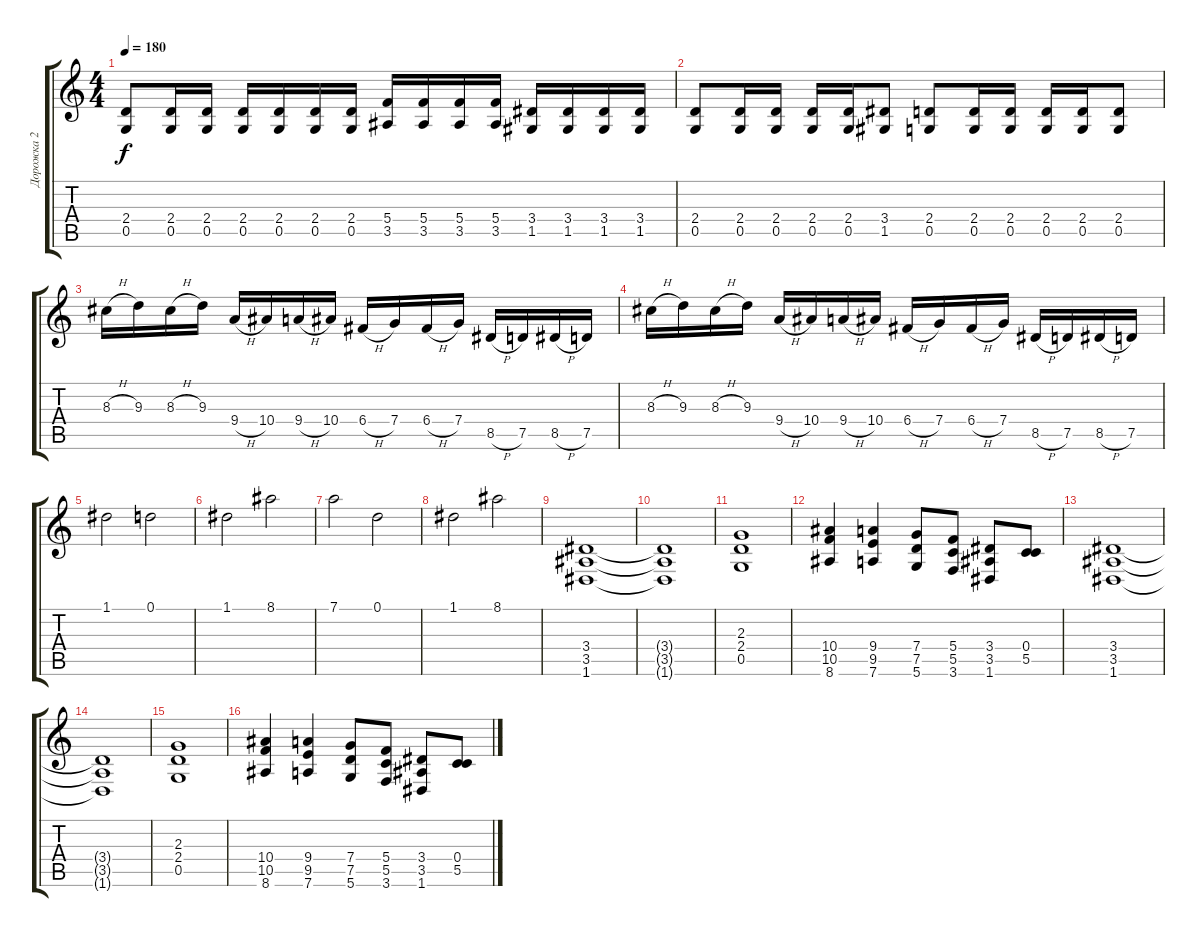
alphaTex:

\track ("Дорожка 2" "Дорожка 2") {instrument distortionguitar}
\staff {score tabs}
\tuning (D4 A3 F3 C3 G2 D2) {hide}
\ts (4 4)
\tempo 180
\clef g2
\ks c
(2.4 0.5).8{dy f} (2.4 0.5).16 (2.4 0.5).16 (2.4 0.5).16 (2.4 0.5).16 (2.4 0.5).16 (2.4 0.5).16 (5.4 3.5).16 (5.4 3.5).16 (5.4 3.5).16 (5.4 3.5).16 (3.4 1.5).16 (3.4 1.5).16 (3.4 1.5).16 (3.4 1.5).16 |
(2.4 0.5).8 (2.4 0.5).16 (2.4 0.5).16 (2.4 0.5).16 (2.4 0.5).16 (3.4 1.5).8 (2.4 0.5).8 (2.4 0.5).16 (2.4 0.5).16 (2.4 0.5).16 (2.4 0.5).16 (2.4 0.5).8 |
8.3{h}.16 9.3.16 8.3{h}.16 9.3.16 9.4{h}.16 10.4.16 9.4{h}.16 10.4.16 6.4{h}.16 7.4.16 6.4{h}.16 7.4.16 8.5{h}.16 7.5.16 8.5{h}.16 7.5.16 |
8.3{h}.16 9.3.16 8.3{h}.16 9.3.16 9.4{h}.16 10.4.16 9.4{h}.16 10.4.16 6.4{h}.16 7.4.16 6.4{h}.16 7.4.16 8.5{h}.16 7.5.16 8.5{h}.16 7.5.16 |
1.1.2 0.1.2 |
1.1.2 8.1.2 |
7.1.2 0.1.2 |
1.1.2 8.1.2 |
(3.4 3.5 1.6).1 |
(3.4{t} 3.5{t} 1.6{t}).1 |
(2.3 2.4 0.5).1 |
(10.4 10.5 8.6).4 (9.4 9.5 7.6).4 (7.4 7.5 5.6).8 (5.4 5.5 3.6).8 (3.4 3.5 1.6).8 (0.4 5.5).8 |
(3.4 3.5 1.6).1 |
(3.4{t} 3.5{t} 1.6{t}).1 |
(2.3 2.4 0.5).1 |
(10.4 10.5 8.6).4 (9.4 9.5 7.6).4 (7.4 7.5 5.6).8 (5.4 5.5 3.6).8 (3.4 3.5 1.6).8 (0.4 5.5).8
